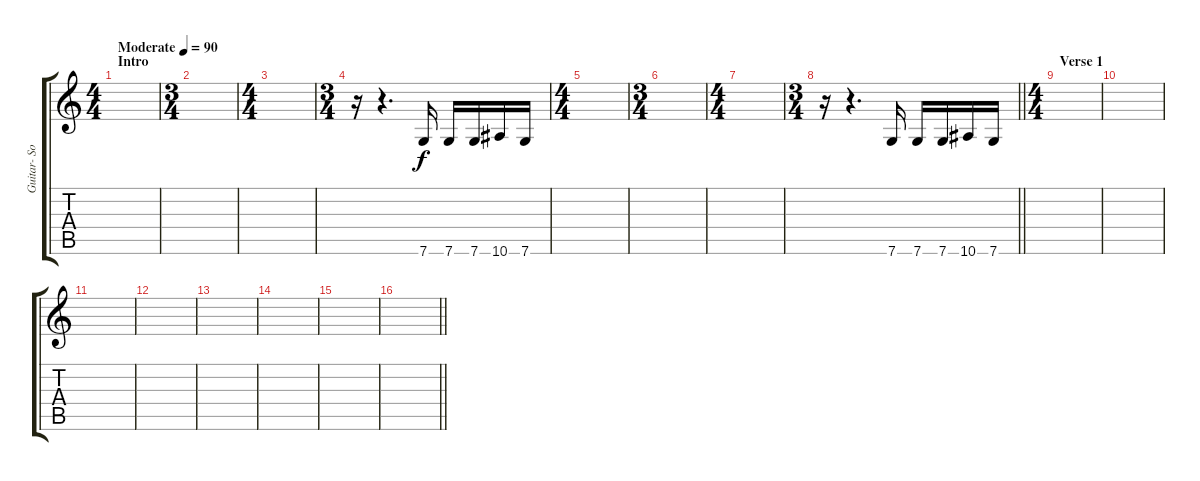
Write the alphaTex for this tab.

\track ("Guitar- Solo/Fills" "Guitar- So") {instrument overdrivenguitar}
\staff {score tabs}
\tuning (D4 A3 F3 C3 G2 C2) {hide}
\ts (4 4)
\section ("" "Intro")
\tempo (90 "Moderate")
\clef g2
\ks c
|
\ts (3 4)
|
\ts (4 4)
|
\ts (3 4)
r.16 r.4{d} 7.6.16{volume 10 balance 2} 7.6.16 7.6.16 10.6.16 7.6.16 |
\ts (4 4)
|
\ts (3 4)
|
\ts (4 4)
|
\ts (3 4)
\barLineRight lightlight
r.16 r.4{d} 7.6.16{volume 10 balance 2} 7.6.16 7.6.16 10.6.16 7.6.16 |
\ts (4 4)
\section ("" "Verse 1")
|
|
|
|
|
|
|
\barLineRight lightlight
